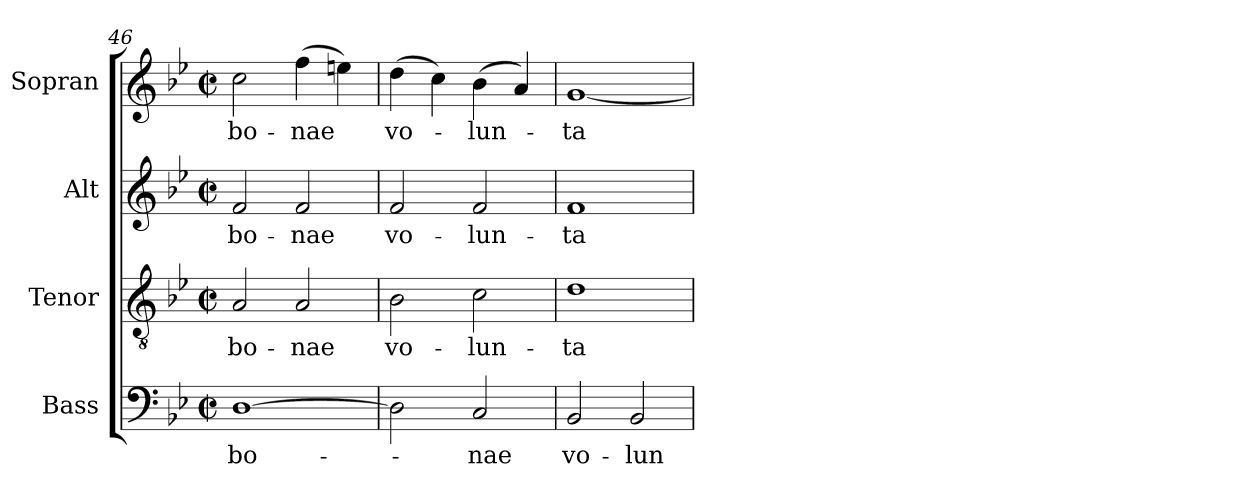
**kern	**text	**kern	**text	**kern	**text	**kern	**text
*part4	*part4	*part3	*part3	*part2	*part2	*part1	*part1
*staff4	*staff4	*staff3	*staff3	*staff2	*staff2	*staff1	*staff1
*I"Bass	*	*I"Tenor	*	*I"Alt	*	*I"Sopran	*
*I'B.	*	*I'T.	*	*I'A.	*	*I'S.	*
*clefF4	*	*clefGv2	*	*clefG2	*	*clefG2	*
*k[b-e-]	*	*k[b-e-]	*	*k[b-e-]	*	*k[b-e-]	*
*B-:	*	*B-:	*	*B-:	*	*B-:	*
*M2/2	*	*M2/2	*	*M2/2	*	*M2/2	*
*met(c|)	*	*met(c|)	*	*met(c|)	*	*met(c|)	*
=46	=46	=46	=46	=46	=46	=46	=46
!	!LO:LY:b	!	!LO:LY:b	!	!LO:LY:b	!	!LO:LY:b
[1D	bo-	2A/	bo-	2f/	bo-	2cc\	bo-
!	!	!	!LO:LY:b	!	!LO:LY:b	!	!LO:LY:b
.	.	2A/	-nae	2f/	-nae	(>4ff\	-nae
.	.	.	.	.	.	4een\)	.
=47	=47	=47	=47	=47	=47	=47	=47
!	!	!	!LO:LY:b	!	!LO:LY:b	!	!LO:LY:b
2D\]	.	2B-\	vo-	2f/	vo-	(>4dd\	vo-
.	.	.	.	.	.	4cc\)	.
!	!LO:LY:b	!	!LO:LY:b	!	!LO:LY:b	!	!LO:LY:b
2C/	-nae	2c\	-lun-	2f/	-lun-	(>4b-\	-lun-
.	.	.	.	.	.	4a/)	.
=48	=48	=48	=48	=48	=48	=48	=48
!	!LO:LY:b	!	!LO:LY:b	!	!LO:LY:b	!	!LO:LY:b
2BB-/	vo-	1d	-ta-	1f	-ta-	[1g	-ta-
!	!LO:LY:b	!	!	!	!	!	!
2BB-/	-lun-	.	.	.	.	.	.
=	=	=	=	=	=	=	=
*-	*-	*-	*-	*-	*-	*-	*-
